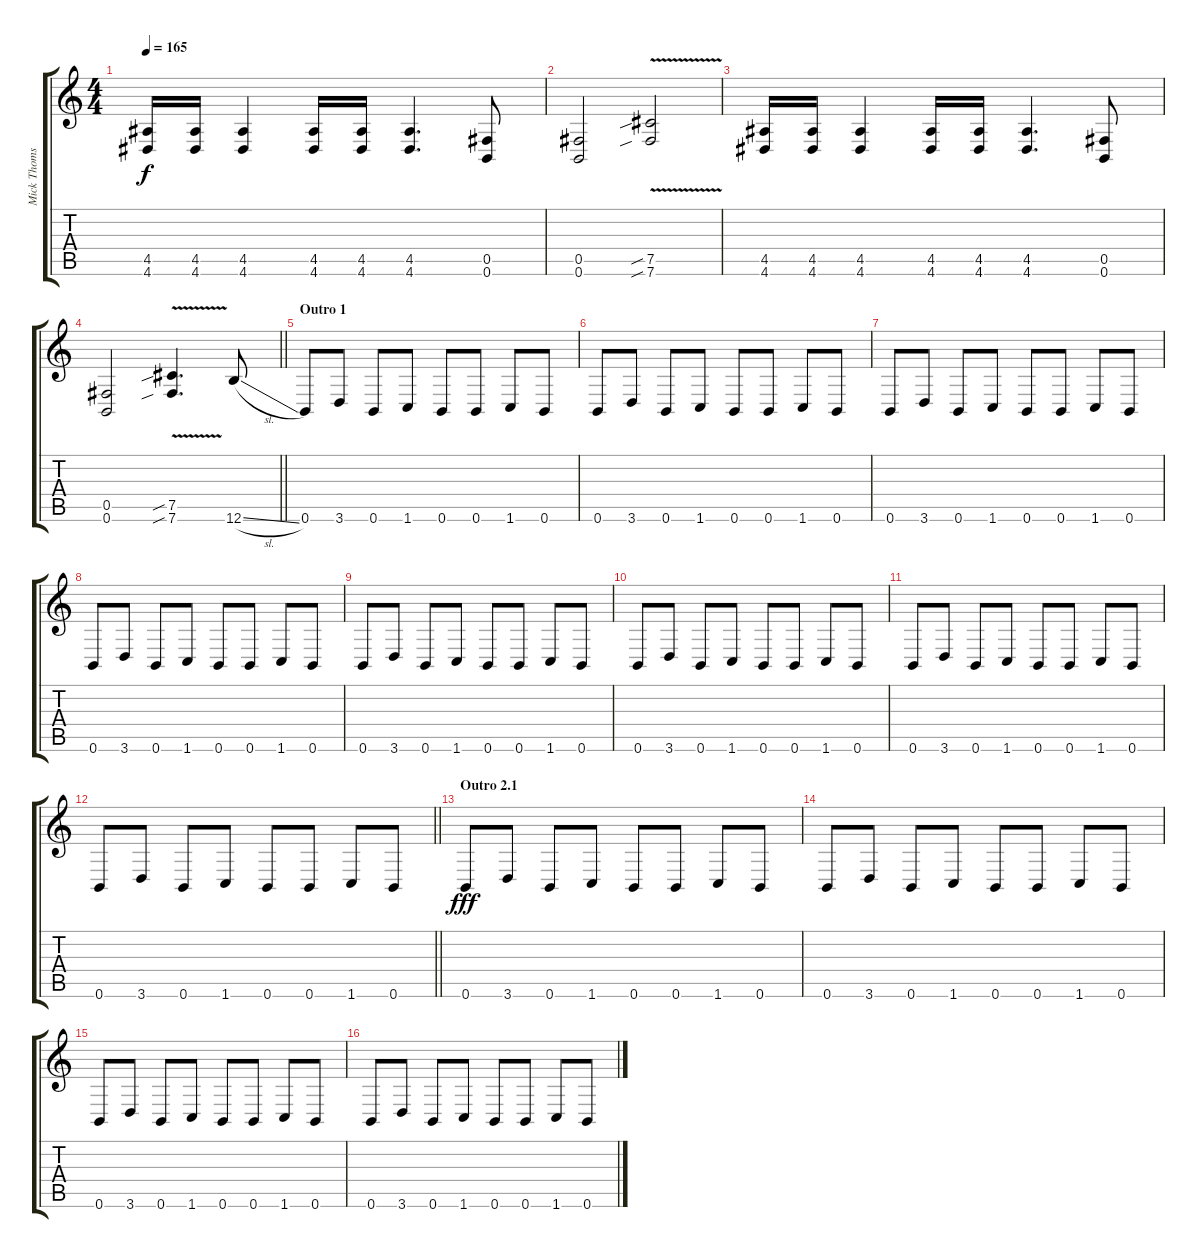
\track ("Mick Thomson" "Mick Thoms") {instrument distortionguitar}
\staff {score tabs}
\tuning (Db4 Ab3 E3 B2 Gb2 B1) {hide}
\ts (4 4)
\tempo 165
\clef g2
\ks c
(4.5 4.6).16{dy f} (4.5 4.6).16 (4.5 4.6).4 (4.5 4.6).16 (4.5 4.6).16 (4.5 4.6).4{d} (0.5 0.6).8 |
(0.5 0.6).2 (7.5{v sib} 7.6{v sib}).2 |
(4.5 4.6).16 (4.5 4.6).16 (4.5 4.6).4 (4.5 4.6).16 (4.5 4.6).16 (4.5 4.6).4{d} (0.5 0.6).8 |
\barLineRight lightlight
(0.5 0.6).2 (7.5{v sib} 7.6{v sib}).4{d} 12.6{sl}.8 |
\section ("" "Outro 1")
0.6.8 3.6.8 0.6.8 1.6.8 0.6.8 0.6.8 1.6.8 0.6.8 |
0.6.8 3.6.8 0.6.8 1.6.8 0.6.8 0.6.8 1.6.8 0.6.8 |
0.6.8 3.6.8 0.6.8 1.6.8 0.6.8 0.6.8 1.6.8 0.6.8 |
0.6.8 3.6.8 0.6.8 1.6.8 0.6.8 0.6.8 1.6.8 0.6.8 |
0.6.8 3.6.8 0.6.8 1.6.8 0.6.8 0.6.8 1.6.8 0.6.8 |
0.6.8 3.6.8 0.6.8 1.6.8 0.6.8 0.6.8 1.6.8 0.6.8 |
0.6.8 3.6.8 0.6.8 1.6.8 0.6.8 0.6.8 1.6.8 0.6.8 |
\barLineRight lightlight
0.6.8 3.6.8 0.6.8 1.6.8 0.6.8 0.6.8 1.6.8 0.6.8 |
\section ("" "Outro 2.1")
0.6.8{dy fff} 3.6.8 0.6.8 1.6.8 0.6.8 0.6.8 1.6.8 0.6.8 |
0.6.8 3.6.8 0.6.8 1.6.8 0.6.8 0.6.8 1.6.8 0.6.8 |
0.6.8 3.6.8 0.6.8 1.6.8 0.6.8 0.6.8 1.6.8 0.6.8 |
0.6.8 3.6.8 0.6.8 1.6.8 0.6.8 0.6.8 1.6.8 0.6.8
